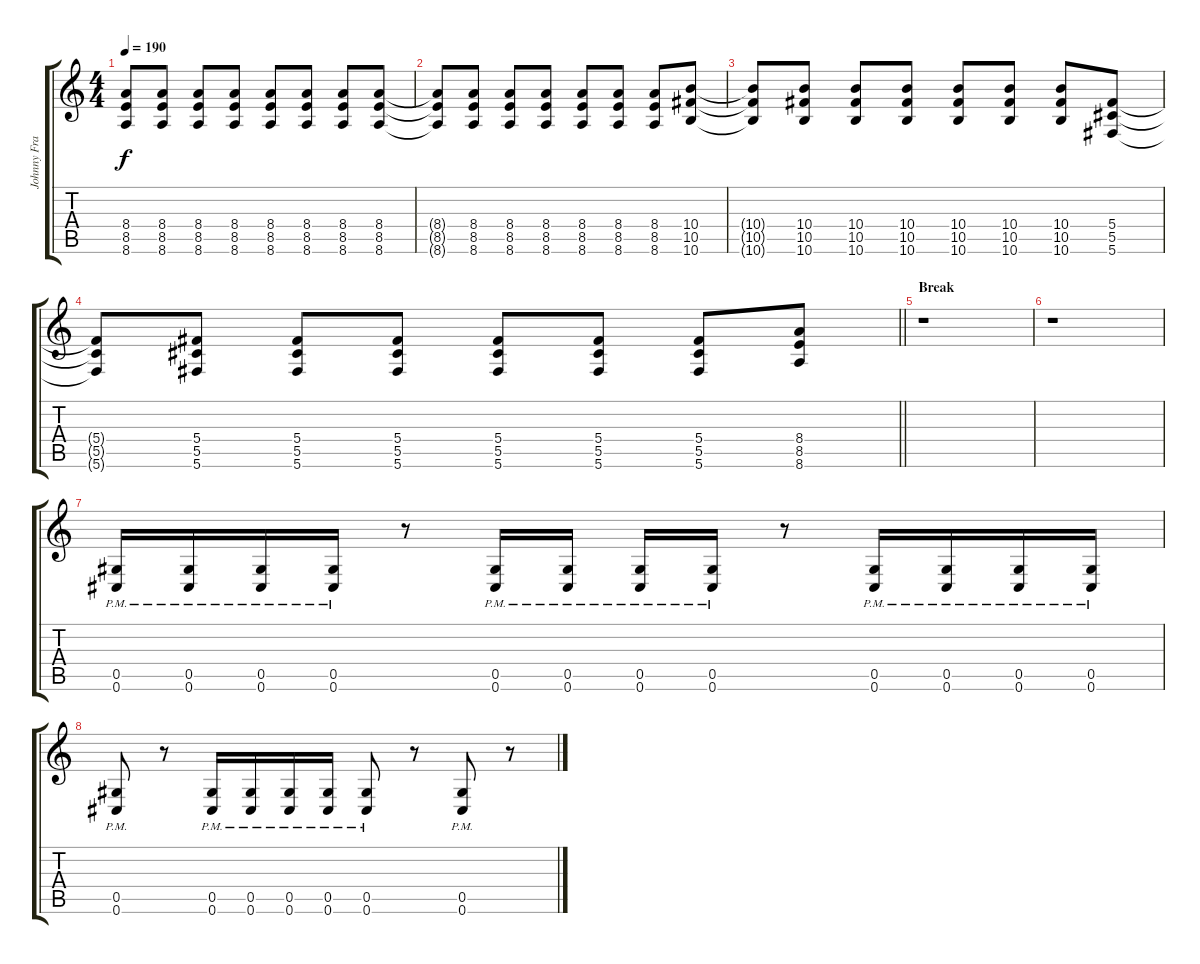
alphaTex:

\track ("Johnny Franck" "Johnny Fra") {instrument distortionguitar}
\staff {score tabs}
\tuning (Eb4 Bb3 Gb3 Db3 Ab2 Db2) {hide}
\ts (4 4)
\tempo 190
\clef g2
\ks c
(8.4{t} 8.5{t} 8.6{t}).8{dy f} (8.4 8.5 8.6).8 (8.4 8.5 8.6).8 (8.4 8.5 8.6).8 (8.4 8.5 8.6).8 (8.4 8.5 8.6).8 (8.4 8.5 8.6).8 (8.4 8.5 8.6).8 |
(8.4{t} 8.5{t} 8.6{t}).8 (8.4 8.5 8.6).8 (8.4 8.5 8.6).8 (8.4 8.5 8.6).8 (8.4 8.5 8.6).8 (8.4 8.5 8.6).8 (8.4 8.5 8.6).8 (10.4 10.5 10.6).8 |
(10.4{t} 10.5{t} 10.6{t}).8 (10.4 10.5 10.6).8 (10.4 10.5 10.6).8 (10.4 10.5 10.6).8 (10.4 10.5 10.6).8 (10.4 10.5 10.6).8 (10.4 10.5 10.6).8 (5.4 5.5 5.6).8 |
\barLineRight lightlight
(5.4{t} 5.5{t} 5.6{t}).8 (5.4 5.5 5.6).8 (5.4 5.5 5.6).8 (5.4 5.5 5.6).8 (5.4 5.5 5.6).8 (5.4 5.5 5.6).8 (5.4 5.5 5.6).8 (8.4 8.5 8.6).8 |
\section ("" "Break")
r.1 |
r.1 |
(0.5{pm} 0.6{pm}).16 (0.5{pm} 0.6{pm}).16 (0.5{pm} 0.6{pm}).16 (0.5{pm} 0.6{pm}).16 r.8 (0.5{pm} 0.6{pm}).16 (0.5{pm} 0.6{pm}).16 (0.5{pm} 0.6{pm}).16 (0.5{pm} 0.6{pm}).16 r.8 (0.5{pm} 0.6{pm}).16 (0.5{pm} 0.6{pm}).16 (0.5{pm} 0.6{pm}).16 (0.5{pm} 0.6{pm}).16 |
(0.5{pm} 0.6{pm}).8 r.8 (0.5{pm} 0.6{pm}).16 (0.5{pm} 0.6{pm}).16 (0.5{pm} 0.6{pm}).16 (0.5{pm} 0.6{pm}).16 (0.5{pm} 0.6{pm}).8 r.8 (0.5{pm} 0.6{pm}).8 r.8
